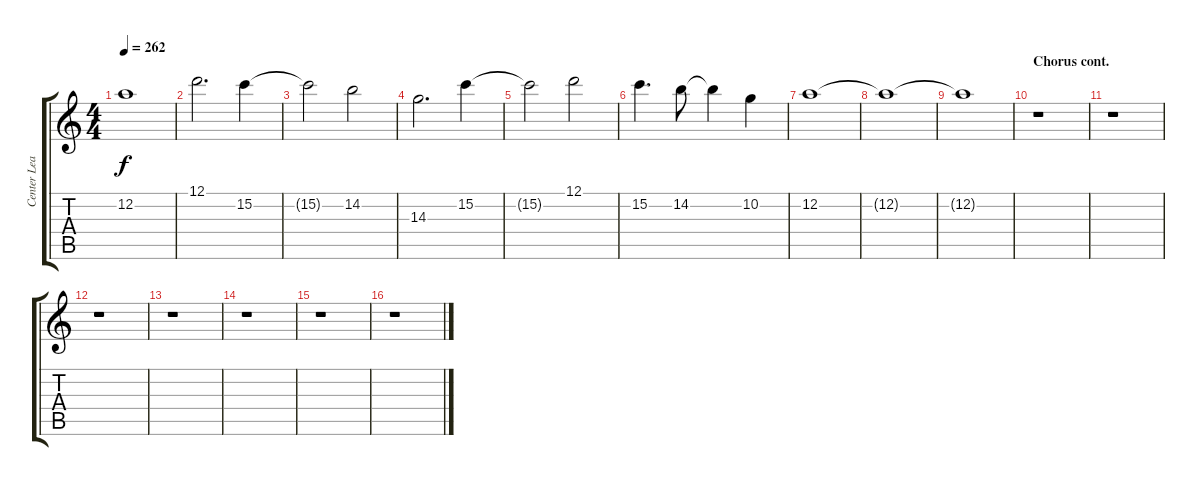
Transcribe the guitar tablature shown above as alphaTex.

\track ("Center Lead 1" "Center Lea") {instrument overdrivenguitar}
\staff {score tabs}
\tuning (D4 A3 F3 C3 G2 C2) {hide}
\ts (4 4)
\tempo 262
\clef g2
\ks aminor
12.2{t}.1{dy f} |
12.1.2{d} 15.2.4 |
15.2{t}.2 14.2.2 |
14.3.2{d} 15.2.4 |
15.2{t}.2 12.1.2 |
15.2.4{d} 14.2.8 14.2{t}.4 10.2.4 |
12.2.1 |
12.2{t}.1 |
12.2{t}.1 |
\section ("" "Chorus cont.")
r.1 |
r.1 |
r.1 |
r.1 |
r.1 |
r.1 |
r.1
